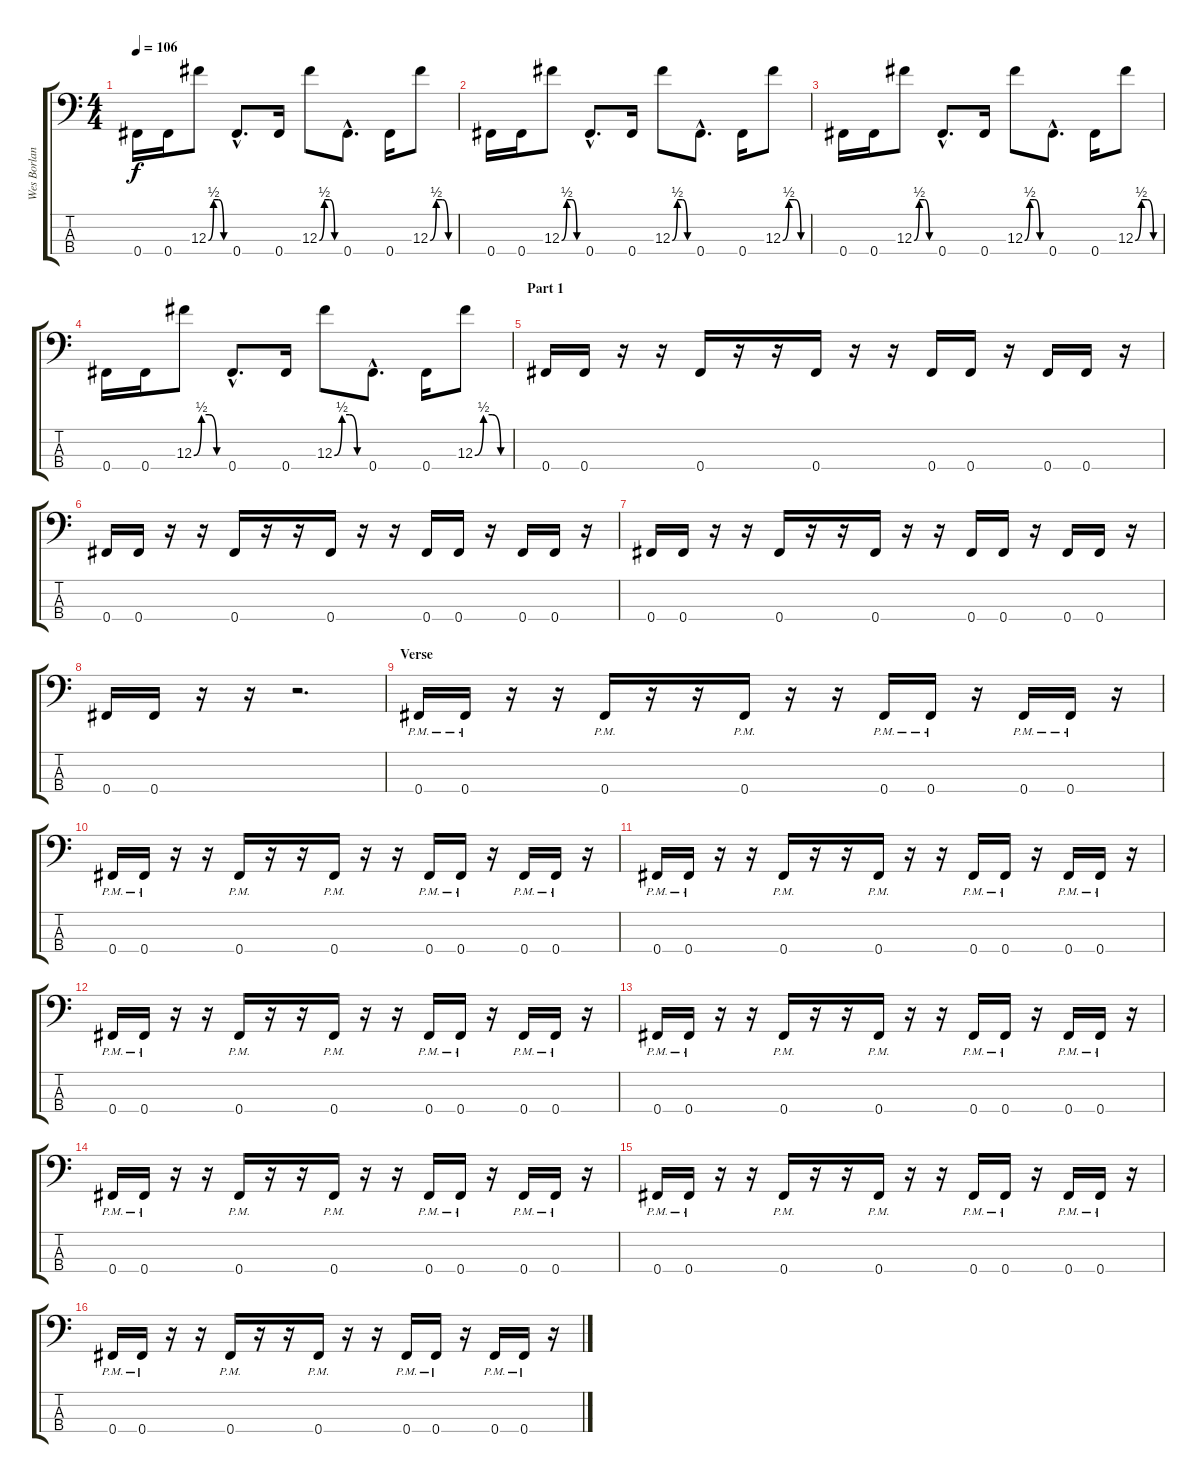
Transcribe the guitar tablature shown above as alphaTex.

\track ("Wes Borland - Bass Guitar" "Wes Borlan") {instrument electricguitarclean}
\staff {score tabs}
\tuning (E3 B2 Gb2 Gb1) {hide}
\ts (4 4)
\tempo 106
\clef f4
\ks c
0.4.16{dy f} 0.4.16 12.3{be (custom 0 0 15 2 30 2 45 0 60 0)}.8 0.4{hac}.8{d} 0.4.16 12.3{be (custom 0 0 15 2 30 2 45 0 60 0)}.8 0.4{hac}.8{d} 0.4.16 12.3{be (custom 0 0 15 2 30 2 45 0 60 0)}.8 |
0.4.16 0.4.16 12.3{be (custom 0 0 15 2 30 2 45 0 60 0)}.8 0.4{hac}.8{d} 0.4.16 12.3{be (custom 0 0 15 2 30 2 45 0 60 0)}.8 0.4{hac}.8{d} 0.4.16 12.3{be (custom 0 0 15 2 30 2 45 0 60 0)}.8 |
0.4.16 0.4.16 12.3{be (custom 0 0 15 2 30 2 45 0 60 0)}.8 0.4{hac}.8{d} 0.4.16 12.3{be (custom 0 0 15 2 30 2 45 0 60 0)}.8 0.4{hac}.8{d} 0.4.16 12.3{be (custom 0 0 15 2 30 2 45 0 60 0)}.8 |
0.4.16 0.4.16 12.3{be (custom 0 0 15 2 30 2 45 0 60 0)}.8 0.4{hac}.8{d} 0.4.16 12.3{be (custom 0 0 15 2 30 2 45 0 60 0)}.8 0.4{hac}.8{d} 0.4.16 12.3{be (custom 0 0 15 2 30 2 45 0 60 0)}.8 |
\section ("" "Part 1")
0.4.16{instrument electricguitarclean} 0.4.16 r.16 r.16 0.4.16 r.16 r.16 0.4.16 r.16 r.16 0.4.16 0.4.16 r.16 0.4.16 0.4.16 r.16 |
0.4.16 0.4.16 r.16 r.16 0.4.16 r.16 r.16 0.4.16 r.16 r.16 0.4.16 0.4.16 r.16 0.4.16 0.4.16 r.16 |
0.4.16 0.4.16 r.16 r.16 0.4.16 r.16 r.16 0.4.16 r.16 r.16 0.4.16 0.4.16 r.16 0.4.16 0.4.16 r.16 |
0.4.16 0.4.16 r.16 r.16 r.2{d} |
\section ("" "Verse")
0.4{pm}.16{instrument distortionguitar} 0.4{pm}.16 r.16 r.16 0.4{pm}.16 r.16 r.16 0.4{pm}.16 r.16 r.16 0.4{pm}.16 0.4{pm}.16 r.16 0.4{pm}.16 0.4{pm}.16 r.16 |
0.4{pm}.16 0.4{pm}.16 r.16 r.16 0.4{pm}.16 r.16 r.16 0.4{pm}.16 r.16 r.16 0.4{pm}.16 0.4{pm}.16 r.16 0.4{pm}.16 0.4{pm}.16 r.16 |
0.4{pm}.16 0.4{pm}.16 r.16 r.16 0.4{pm}.16 r.16 r.16 0.4{pm}.16 r.16 r.16 0.4{pm}.16 0.4{pm}.16 r.16 0.4{pm}.16 0.4{pm}.16 r.16 |
0.4{pm}.16 0.4{pm}.16 r.16 r.16 0.4{pm}.16 r.16 r.16 0.4{pm}.16 r.16 r.16 0.4{pm}.16 0.4{pm}.16 r.16 0.4{pm}.16 0.4{pm}.16 r.16 |
0.4{pm}.16 0.4{pm}.16 r.16 r.16 0.4{pm}.16 r.16 r.16 0.4{pm}.16 r.16 r.16 0.4{pm}.16 0.4{pm}.16 r.16 0.4{pm}.16 0.4{pm}.16 r.16 |
0.4{pm}.16 0.4{pm}.16 r.16 r.16 0.4{pm}.16 r.16 r.16 0.4{pm}.16 r.16 r.16 0.4{pm}.16 0.4{pm}.16 r.16 0.4{pm}.16 0.4{pm}.16 r.16 |
0.4{pm}.16 0.4{pm}.16 r.16 r.16 0.4{pm}.16 r.16 r.16 0.4{pm}.16 r.16 r.16 0.4{pm}.16 0.4{pm}.16 r.16 0.4{pm}.16 0.4{pm}.16 r.16 |
0.4{pm}.16 0.4{pm}.16 r.16 r.16 0.4{pm}.16 r.16 r.16 0.4{pm}.16 r.16 r.16 0.4{pm}.16 0.4{pm}.16 r.16 0.4{pm}.16 0.4{pm}.16 r.16
